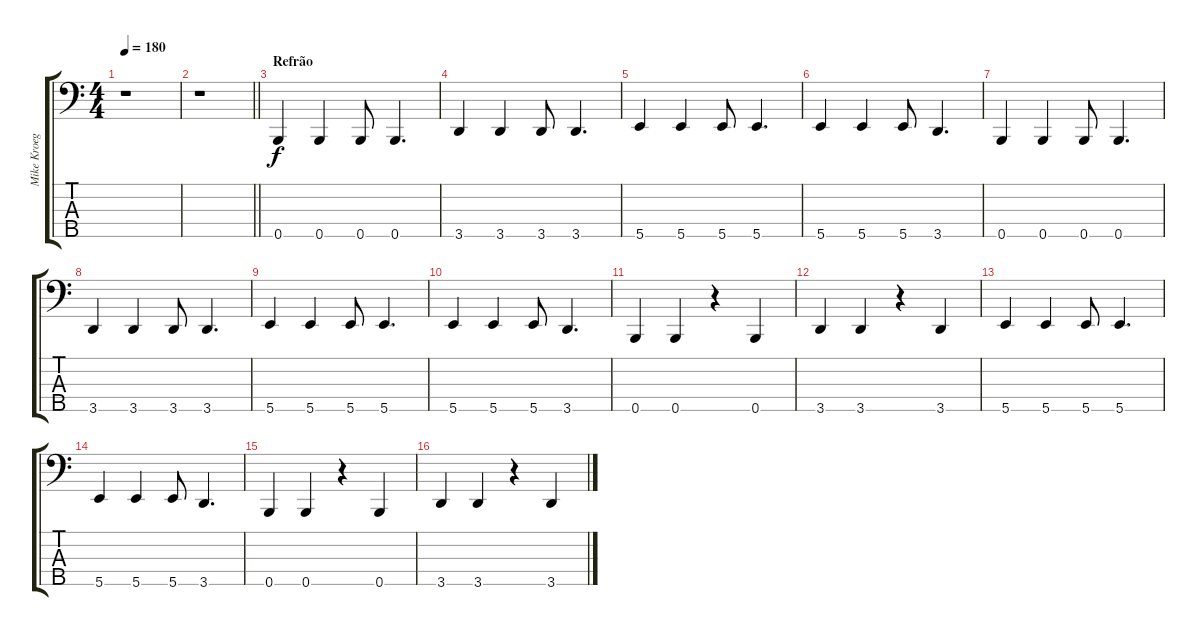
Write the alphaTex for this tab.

\track ("Mike Kroeger" "Mike Kroeg") {instrument electricbassfinger}
\staff {score tabs}
\tuning (G2 D2 A1 E1 B0) {hide}
\ts (4 4)
\tempo 180
\clef f4
\ks c
r.1{dy f} |
\barLineRight lightlight
r.1 |
\section ("" "Refrão")
0.5.4 0.5.4 0.5.8 0.5.4{d} |
3.5.4 3.5.4 3.5.8 3.5.4{d} |
5.5.4 5.5.4 5.5.8 5.5.4{d} |
5.5.4 5.5.4 5.5.8 3.5.4{d} |
0.5.4 0.5.4 0.5.8 0.5.4{d} |
3.5.4 3.5.4 3.5.8 3.5.4{d} |
5.5.4 5.5.4 5.5.8 5.5.4{d} |
5.5.4 5.5.4 5.5.8 3.5.4{d} |
0.5.4 0.5.4 r.4 0.5.4 |
3.5.4 3.5.4 r.4 3.5.4 |
5.5.4 5.5.4 5.5.8 5.5.4{d} |
5.5.4 5.5.4 5.5.8 3.5.4{d} |
0.5.4 0.5.4 r.4 0.5.4 |
3.5.4 3.5.4 r.4 3.5.4
